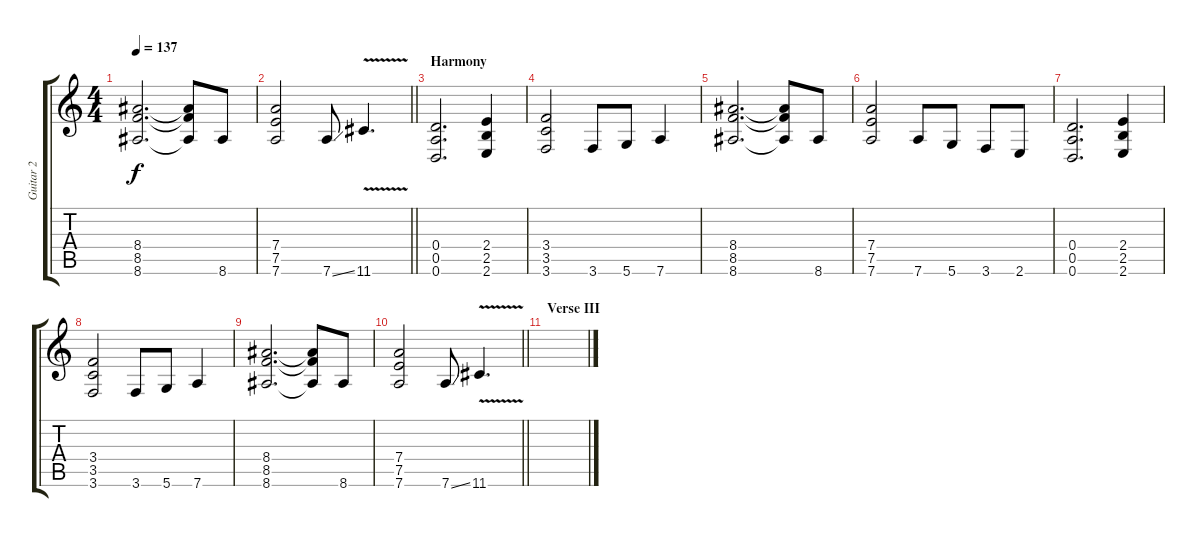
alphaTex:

\track ("Guitar 2" "Guitar 2") {instrument distortionguitar}
\staff {score tabs}
\tuning (E4 B3 G3 D3 A2 D2) {hide}
\ts (4 4)
\tempo 137
\clef g2
\ks c
(8.4 8.5 8.6).2{d dy f} (8.4{t} 8.5{t} 8.6{t}).8 8.6.8 |
\barLineRight lightlight
(7.4 7.5 7.6).2 7.6{ss}.8 11.6{v}.4{d} |
\section ("" "Harmony ")
(0.4 0.5 0.6).2{d} (2.4 2.5 2.6).4 |
(3.4 3.5 3.6).2 3.6.8 5.6.8 7.6.4 |
(8.4 8.5 8.6).2{d} (8.4{t} 8.5{t} 8.6{t}).8 8.6.8 |
(7.4 7.5 7.6).2 7.6.8 5.6.8 3.6.8 2.6.8 |
(0.4 0.5 0.6).2{d} (2.4 2.5 2.6).4 |
(3.4 3.5 3.6).2 3.6.8 5.6.8 7.6.4 |
(8.4 8.5 8.6).2{d} (8.4{t} 8.5{t} 8.6{t}).8 8.6.8 |
\barLineRight lightlight
(7.4 7.5 7.6).2 7.6{ss}.8 11.6{v}.4{d} |
\section ("" "Verse III")
